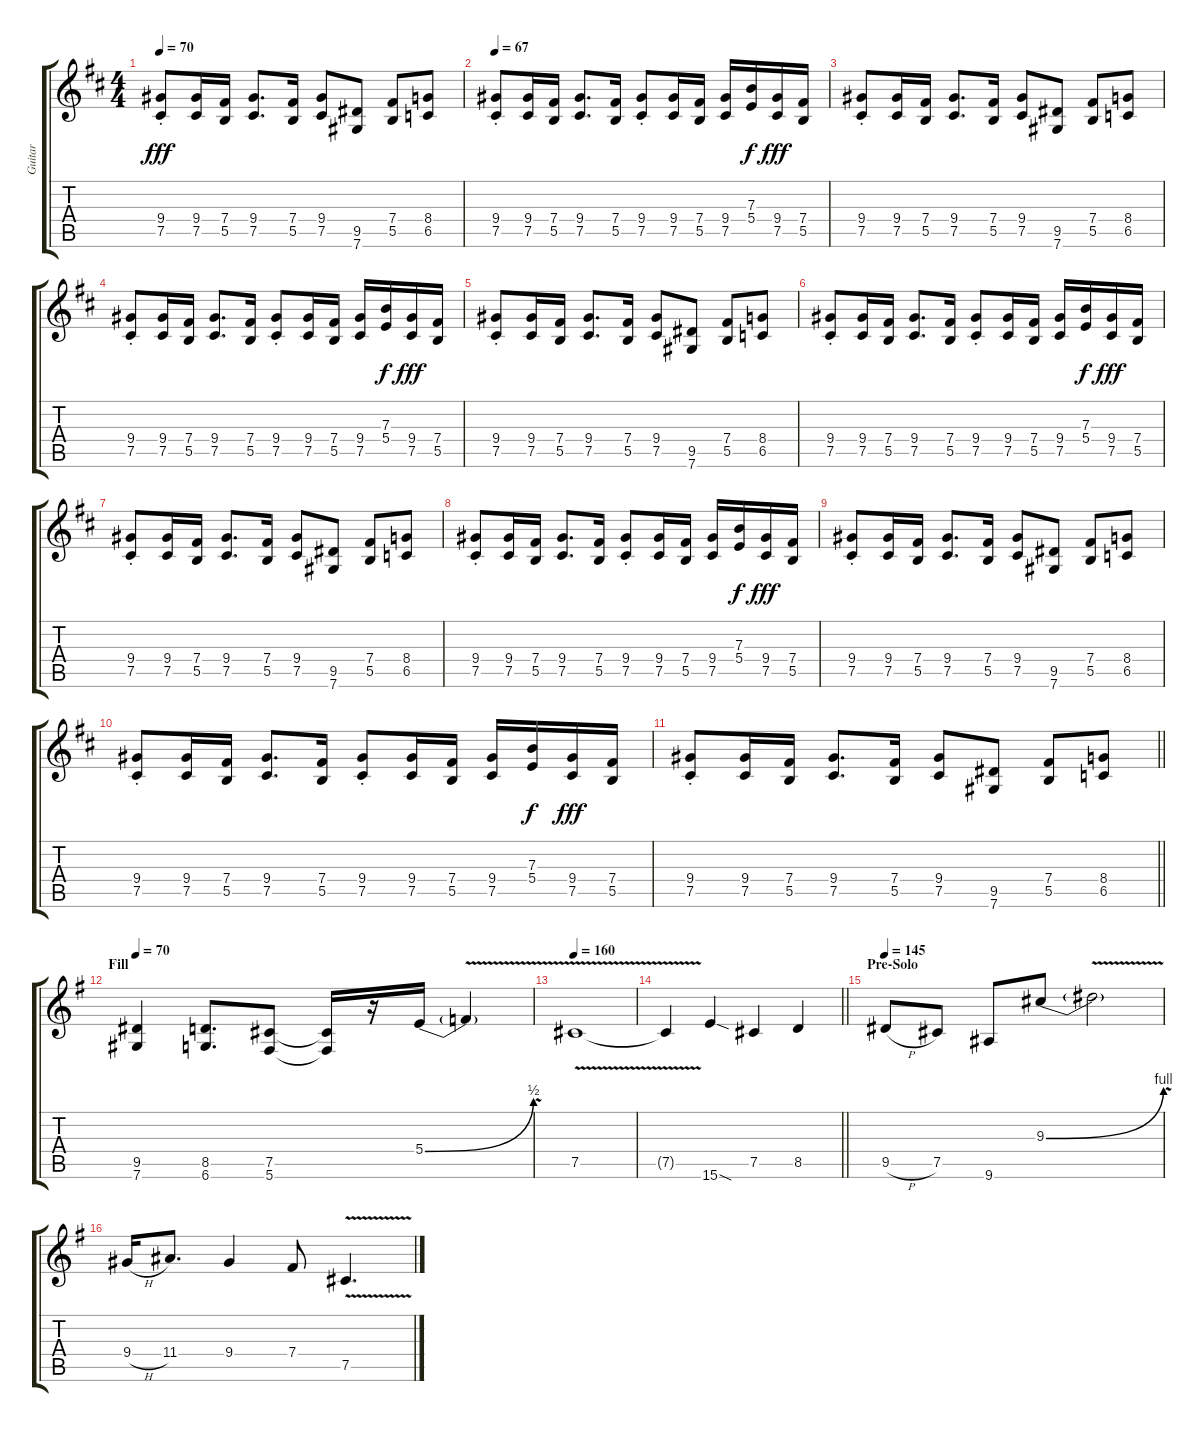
\track ("Guitar" "Guitar") {instrument distortionguitar}
\staff {score tabs}
\tuning (Db4 Ab3 E3 B2 Gb2 Db2) {hide}
\ts (4 4)
\tempo 70
\clef g2
\ks d
(9.4{st} 7.5{st}).8{dy fff} (9.4 7.5).16 (7.4 5.5).16 (9.4 7.5).8{d} (7.4 5.5).16 (9.4 7.5).8 (9.5 7.6).8 (7.4 5.5).8 (8.4 6.5).8 |
\tempo 67
(9.4{st} 7.5{st}).8 (9.4 7.5).16 (7.4 5.5).16 (9.4 7.5).8{d} (7.4 5.5).16 (9.4{st} 7.5{st}).8 (9.4 7.5).16 (7.4 5.5).16 (9.4 7.5).16 (7.3 5.4).16{dy f} (9.4 7.5).16{dy fff} (7.4 5.5).16 |
(9.4{st} 7.5{st}).8 (9.4 7.5).16 (7.4 5.5).16 (9.4 7.5).8{d} (7.4 5.5).16 (9.4 7.5).8 (9.5 7.6).8 (7.4 5.5).8 (8.4 6.5).8 |
(9.4{st} 7.5{st}).8 (9.4 7.5).16 (7.4 5.5).16 (9.4 7.5).8{d} (7.4 5.5).16 (9.4{st} 7.5{st}).8 (9.4 7.5).16 (7.4 5.5).16 (9.4 7.5).16 (7.3 5.4).16{dy f} (9.4 7.5).16{dy fff} (7.4 5.5).16 |
(9.4{st} 7.5{st}).8 (9.4 7.5).16 (7.4 5.5).16 (9.4 7.5).8{d} (7.4 5.5).16 (9.4 7.5).8 (9.5 7.6).8 (7.4 5.5).8 (8.4 6.5).8 |
(9.4{st} 7.5{st}).8 (9.4 7.5).16 (7.4 5.5).16 (9.4 7.5).8{d} (7.4 5.5).16 (9.4{st} 7.5{st}).8 (9.4 7.5).16 (7.4 5.5).16 (9.4 7.5).16 (7.3 5.4).16{dy f} (9.4 7.5).16{dy fff} (7.4 5.5).16 |
(9.4{st} 7.5{st}).8 (9.4 7.5).16 (7.4 5.5).16 (9.4 7.5).8{d} (7.4 5.5).16 (9.4 7.5).8 (9.5 7.6).8 (7.4 5.5).8 (8.4 6.5).8 |
(9.4{st} 7.5{st}).8 (9.4 7.5).16 (7.4 5.5).16 (9.4 7.5).8{d} (7.4 5.5).16 (9.4{st} 7.5{st}).8 (9.4 7.5).16 (7.4 5.5).16 (9.4 7.5).16 (7.3 5.4).16{dy f} (9.4 7.5).16{dy fff} (7.4 5.5).16 |
(9.4{st} 7.5{st}).8 (9.4 7.5).16 (7.4 5.5).16 (9.4 7.5).8{d} (7.4 5.5).16 (9.4 7.5).8 (9.5 7.6).8 (7.4 5.5).8 (8.4 6.5).8 |
(9.4{st} 7.5{st}).8 (9.4 7.5).16 (7.4 5.5).16 (9.4 7.5).8{d} (7.4 5.5).16 (9.4{st} 7.5{st}).8 (9.4 7.5).16 (7.4 5.5).16 (9.4 7.5).16 (7.3 5.4).16{dy f} (9.4 7.5).16{dy fff} (7.4 5.5).16 |
\barLineRight lightlight
(9.4{st} 7.5{st}).8 (9.4 7.5).16 (7.4 5.5).16 (9.4 7.5).8{d} (7.4 5.5).16 (9.4 7.5).8 (9.5 7.6).8 (7.4 5.5).8 (8.4 6.5).8 |
\section ("" "Fill")
\tempo 70
\ks g
(9.5 7.6).4 (8.5 6.6).8{d} (7.5 5.6).8 (7.5{t} 5.6{t}).16 r.16 5.4{be (bend 0 0 60 2)}.16 5.4{v t}.4 |
\tempo 160
7.5{v}.1 |
\barLineRight lightlight
7.5{v t}.4 15.6{sod}.4 7.5.4 8.5.4 |
\section ("" "Pre-Solo")
\tempo 145
9.5{h}.8 7.5.8 9.6.8 9.3{be (bend 0 0 60 4)}.8 9.3{v t}.2 |
9.4{h}.16 11.4.8{d} 9.4.4 7.4.8 7.5{v}.4{d}
